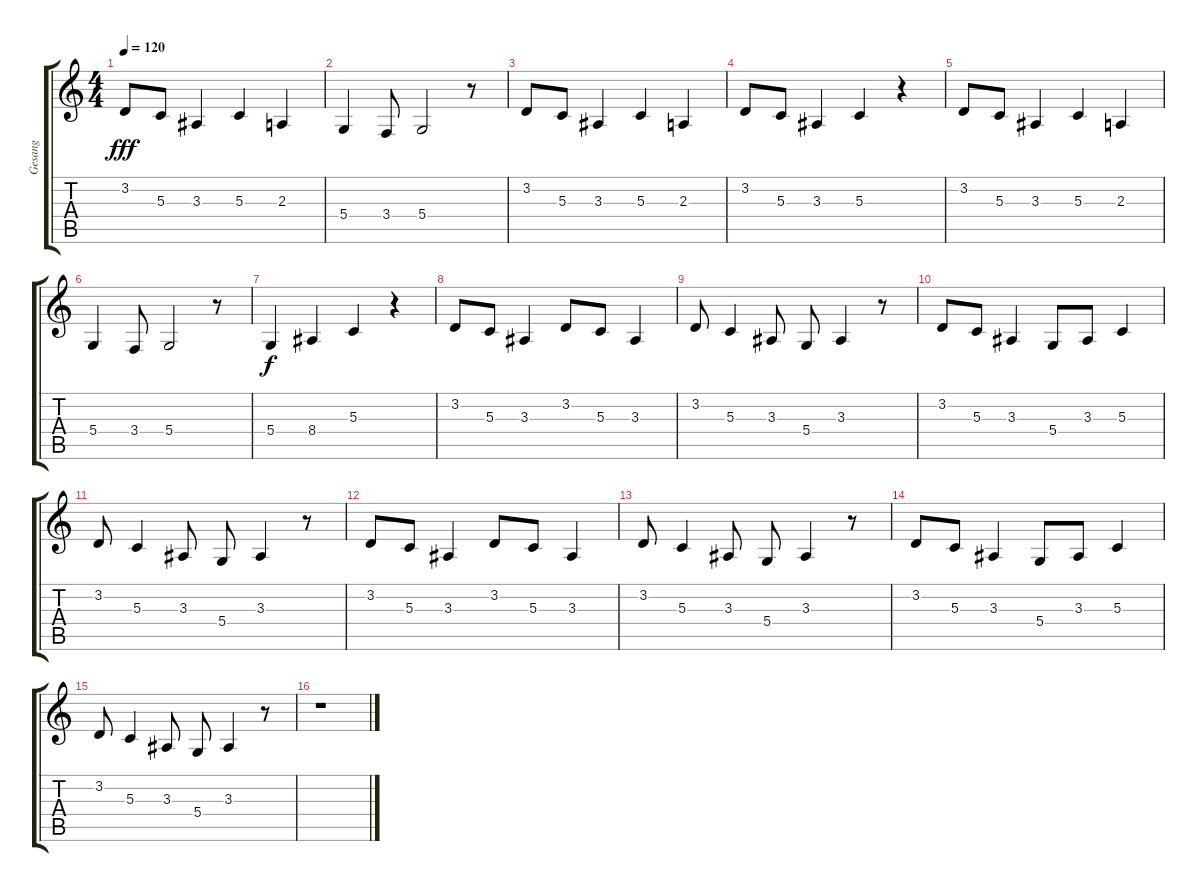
\track ("Gesang" "Gesang") {instrument tenorsax}
\staff {score tabs}
\tuning (E4 B3 G3 D3 A2 E2) {hide}
\ts (4 4)
\tempo 120
\clef g2
\ks c
3.2.8{dy fff} 5.3.8 3.3.4 5.3.4 2.3.4 |
5.4.4 3.4.8 5.4.2 r.8 |
3.2.8 5.3.8 3.3.4 5.3.4 2.3.4 |
3.2.8 5.3.8 3.3.4 5.3.4 r.4 |
3.2.8 5.3.8 3.3.4 5.3.4 2.3.4 |
5.4.4 3.4.8 5.4.2 r.8 |
5.4.4{dy f} 8.4.4 5.3.4 r.4 |
3.2.8 5.3.8 3.3.4 3.2.8 5.3.8 3.3.4 |
3.2.8 5.3.4 3.3.8 5.4.8 3.3.4 r.8 |
3.2.8 5.3.8 3.3.4 5.4.8 3.3.8 5.3.4 |
3.2.8 5.3.4 3.3.8 5.4.8 3.3.4 r.8 |
3.2.8 5.3.8 3.3.4 3.2.8 5.3.8 3.3.4 |
3.2.8 5.3.4 3.3.8 5.4.8 3.3.4 r.8 |
3.2.8 5.3.8 3.3.4 5.4.8 3.3.8 5.3.4 |
3.2.8 5.3.4 3.3.8 5.4.8 3.3.4 r.8 |
r.1
